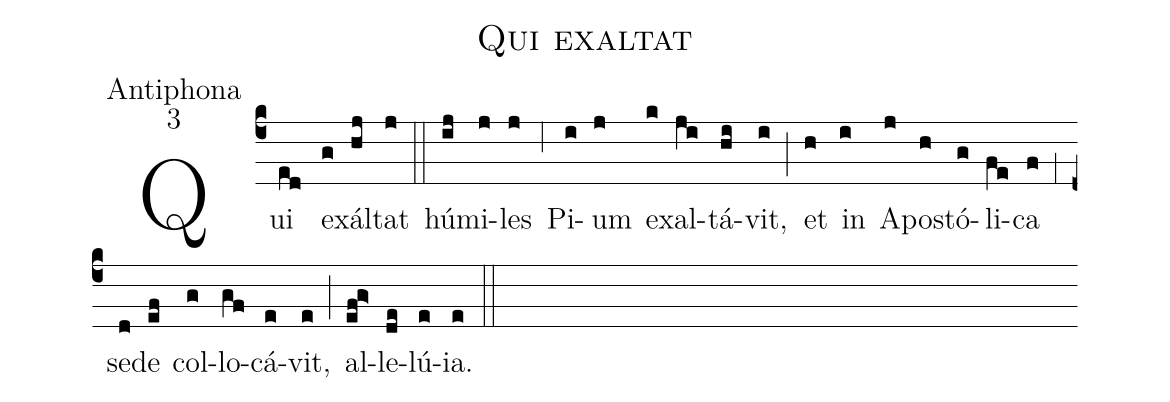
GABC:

name:Qui exaltat;
office-part:Antiphona;
mode:3;
%%
(c4) Qui(ed) ex(g)ál(hj)tat(j) (::)
hú(ij)mi(j)les(j) (,6) Pi(i)um(j) ex(k)al(ji)tá(hi)vit,(i) (;) et(h) in(i) A(j)po(h)stó(g)li(fe)ca(f) (,1) se(d)de(ef) col(g)lo(gf)cá(e)vit,(e) (;) al(ef!g>)le(de)lú(e)ia.(e) (::)
